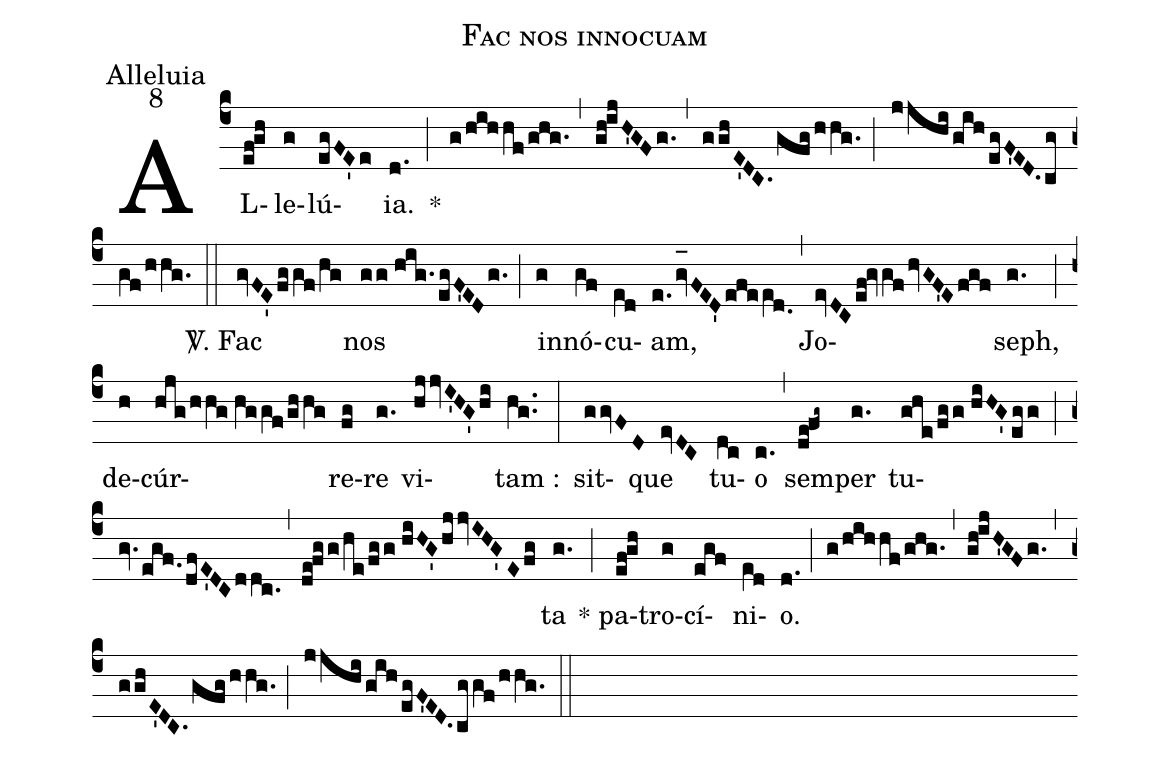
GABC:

name:Fac nos innocuam;
office-part:Alleluia;
mode:8;
%%
(c4) AL(ef!gh)le(g)lú(egFE'e){ia}.(d.) *(;) (g/hihhf/ghg.) (,) (gh!ijH'GFg.) (,) (gghE'DC.gfghhg.) (;) (jjhi/gihegF'ED.cggf/hhg.) (::) <sp>V/</sp>. Fac(gvFE'fggf/hg) nos(gg//hig.egF'EDg.) (;) in(g)nó(gf)cu(e[ll:1]d)am,(e.gv_[oh:h]FED'efee[ll:1]d.0) (,) Jo(evDCef!gvgfhvGF'Efgf)seph,(g.) (;) de(h)cúr(hjg/hhg//hggf/ghhg)re(fg)re(g.) vi(hjjvI'HG'hi)tam :(hg..) (:) sit(ggvFD)que(evDC) tu(dc)o(c.) (,) sem(de!fg~)per(g.) tu(ghe/fgg//hiHG'egg)(;)(gv.egf.dfE'DCddc.)(,)(de!fgg/he/fgg//hiHG'hjjvIHG'Efg)ta(g.) (;) * pa(ef!gh)tro(g)cí(egf)ni(e[ll:1]d)o.(d.) (;) (g/hihhf/ghg.) (,) (gh!ijH'GFg.) (,) (gghE'DC.gfghhg.) (;) (jjhi/gihegF'ED.cggf/hhg.) (::)
